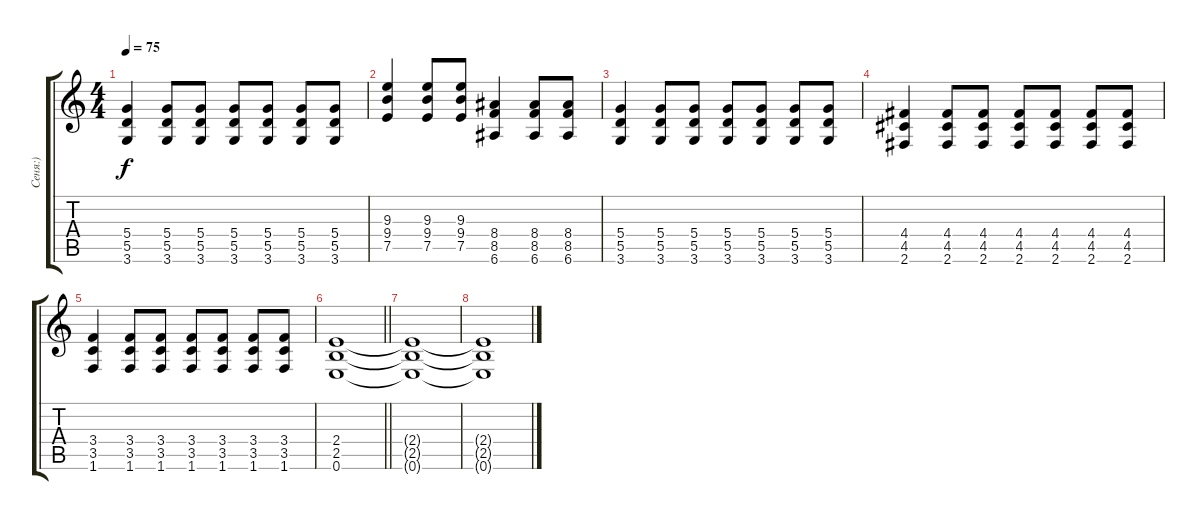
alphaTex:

\track ("Сеня:)" "Сеня:)") {instrument electricguitarclean}
\staff {score tabs}
\tuning (E4 B3 G3 D3 A2 E2) {hide}
\ts (4 4)
\tempo 75
\clef g2
\ks c
(5.4 5.5 3.6).4{dy f} (5.4 5.5 3.6).8 (5.4 5.5 3.6).8 (5.4 5.5 3.6).8 (5.4 5.5 3.6).8 (5.4 5.5 3.6).8 (5.4 5.5 3.6).8 |
(9.3 9.4 7.5).4 (9.3 9.4 7.5).8 (9.3 9.4 7.5).8 (8.4 8.5 6.6).4 (8.4 8.5 6.6).8 (8.4 8.5 6.6).8 |
(5.4 5.5 3.6).4 (5.4 5.5 3.6).8 (5.4 5.5 3.6).8 (5.4 5.5 3.6).8 (5.4 5.5 3.6).8 (5.4 5.5 3.6).8 (5.4 5.5 3.6).8 |
(4.4 4.5 2.6).4 (4.4 4.5 2.6).8 (4.4 4.5 2.6).8 (4.4 4.5 2.6).8 (4.4 4.5 2.6).8 (4.4 4.5 2.6).8 (4.4 4.5 2.6).8 |
(3.4 3.5 1.6).4 (3.4 3.5 1.6).8 (3.4 3.5 1.6).8 (3.4 3.5 1.6).8 (3.4 3.5 1.6).8 (3.4 3.5 1.6).8 (3.4 3.5 1.6).8 |
\barLineRight lightlight
(2.4 2.5 0.6).1 |
(2.4{t} 2.5{t} 0.6{t}).1 |
(2.4{t} 2.5{t} 0.6{t}).1
